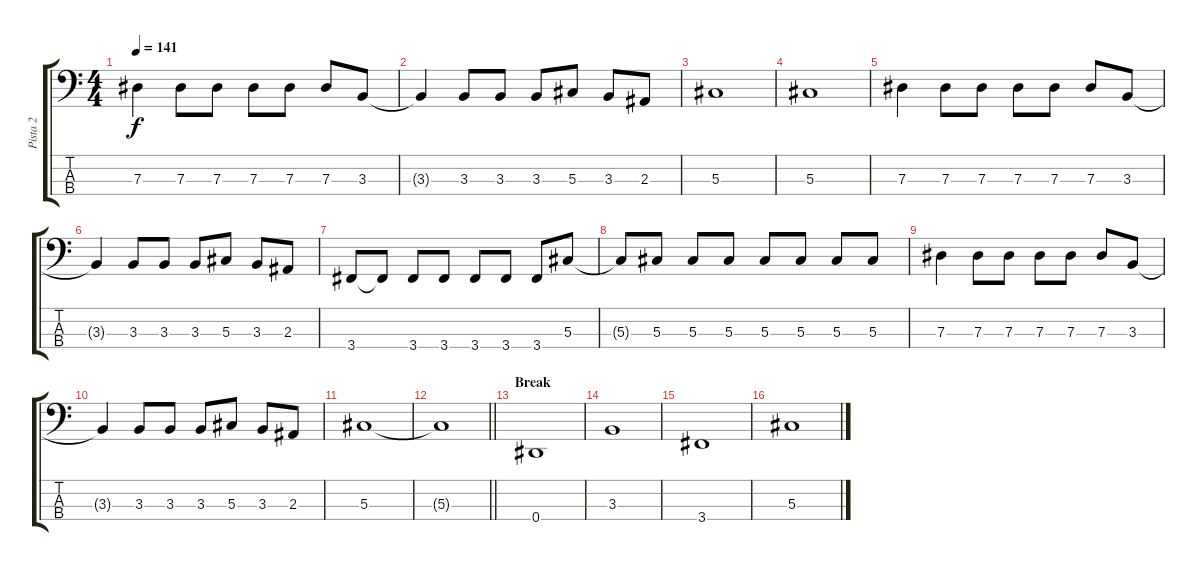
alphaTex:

\track ("Pista 2" "Pista 2") {instrument electricbasspick}
\staff {score tabs}
\tuning (Gb2 Db2 Ab1 Eb1) {hide}
\ts (4 4)
\tempo 141
\clef f4
\ks c
7.3.4{dy f} 7.3.8 7.3.8 7.3.8 7.3.8 7.3.8 3.3.8 |
3.3{t}.4 3.3.8 3.3.8 3.3.8 5.3.8 3.3.8 2.3.8 |
5.3.1 |
5.3.1 |
7.3.4 7.3.8 7.3.8 7.3.8 7.3.8 7.3.8 3.3.8 |
3.3{t}.4 3.3.8 3.3.8 3.3.8 5.3.8 3.3.8 2.3.8 |
3.4.8 3.4{t}.8 3.4.8 3.4.8 3.4.8 3.4.8 3.4.8 5.3.8 |
5.3{t}.8 5.3.8 5.3.8 5.3.8 5.3.8 5.3.8 5.3.8 5.3.8 |
7.3.4 7.3.8 7.3.8 7.3.8 7.3.8 7.3.8 3.3.8 |
3.3{t}.4 3.3.8 3.3.8 3.3.8 5.3.8 3.3.8 2.3.8 |
5.3.1 |
\barLineRight lightlight
5.3{t}.1 |
\section ("" "Break")
0.4.1 |
3.3.1 |
3.4.1 |
5.3.1
